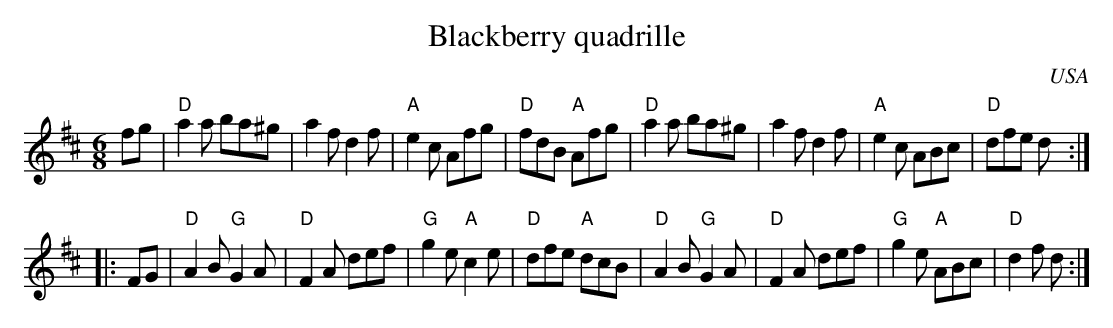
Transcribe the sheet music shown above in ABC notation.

X:1
T:Blackberry quadrille
O:USA
M:6/8
L:1/8
K:D
fg|\
"D"a2a ba^g|a2f d2f|"A"e2c Afg|"D"fdB "A"Afg|\
"D"a2a ba^g|a2f d2f|"A"e2c ABc|"D"dfe d:|
|:FG|\
"D"A2B "G"G2A|"D"F2A def|"G"g2e "A"c2e|"D"dfe "A"dcB|\
"D"A2B "G"G2A|"D"F2A def|"G"g2e "A"ABc|"D"d2f d:|
